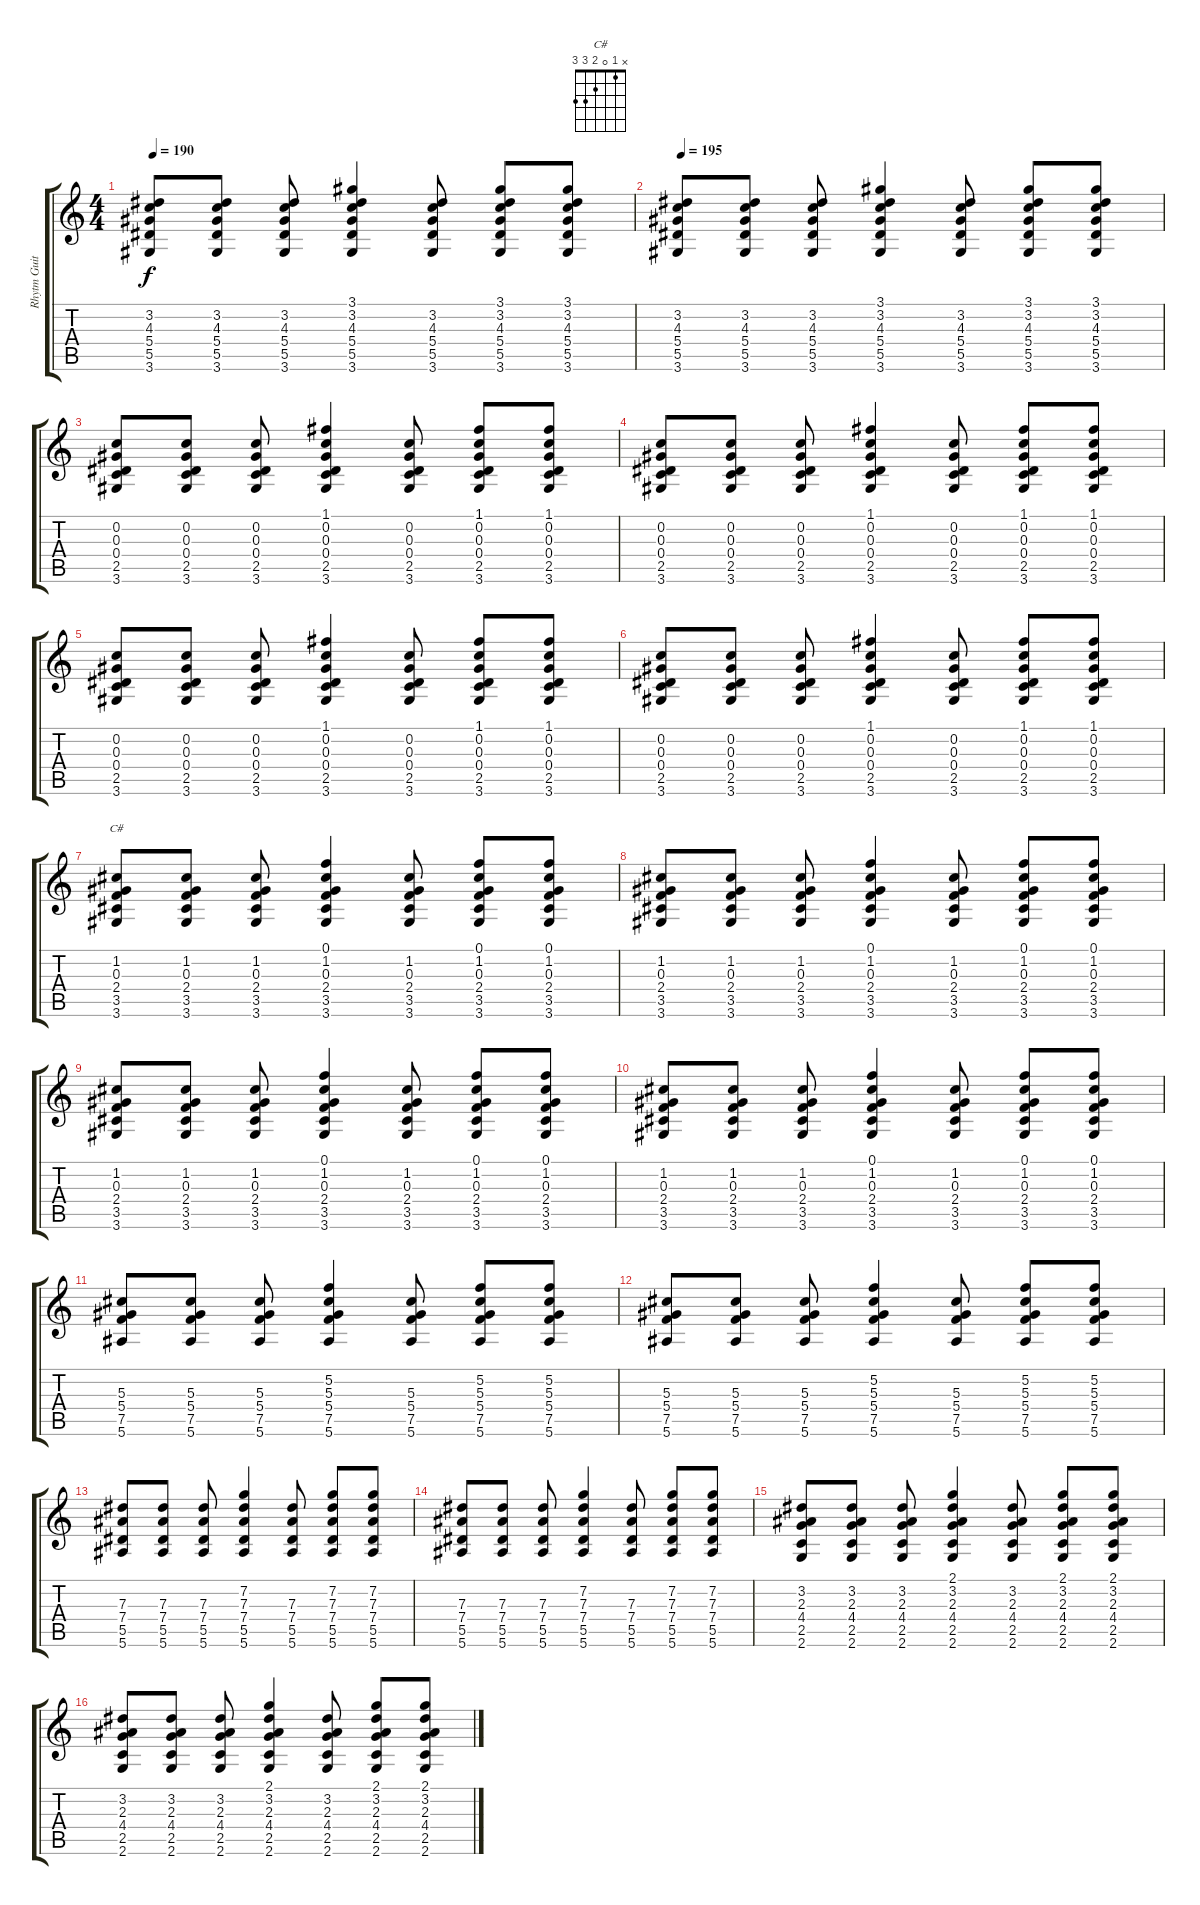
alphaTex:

\track ("Rhytm Guitar" "Rhytm Guit") {instrument acousticguitarnylon}
\staff {score tabs}
\tuning (F4 C4 Ab3 Eb3 Bb2 F2) {hide}
\chord ("C#" x 1 0 2 3 3)
\ts (4 4)
\tempo 190
\clef g2
\ks c
(3.2 4.3 5.4 5.5 3.6).8{dy f} (3.2 4.3 5.4 5.5 3.6).8 (3.2 4.3 5.4 5.5 3.6).8 (3.1 3.2 4.3 5.4 5.5 3.6).4 (3.2 4.3 5.4 5.5 3.6).8 (3.1 3.2 4.3 5.4 5.5 3.6).8 (3.1 3.2 4.3 5.4 5.5 3.6).8 |
\tempo 195
(3.2 4.3 5.4 5.5 3.6).8 (3.2 4.3 5.4 5.5 3.6).8 (3.2 4.3 5.4 5.5 3.6).8 (3.1 3.2 4.3 5.4 5.5 3.6).4 (3.2 4.3 5.4 5.5 3.6).8 (3.1 3.2 4.3 5.4 5.5 3.6).8 (3.1 3.2 4.3 5.4 5.5 3.6).8 |
(0.2 0.3 0.4 2.5 3.6).8{volume 14} (0.2 0.3 0.4 2.5 3.6).8 (0.2 0.3 0.4 2.5 3.6).8 (1.1 0.2 0.3 0.4 2.5 3.6).4 (0.2 0.3 0.4 2.5 3.6).8 (1.1 0.2 0.3 0.4 2.5 3.6).8 (1.1 0.2 0.3 0.4 2.5 3.6).8 |
(0.2 0.3 0.4 2.5 3.6).8 (0.2 0.3 0.4 2.5 3.6).8 (0.2 0.3 0.4 2.5 3.6).8 (1.1 0.2 0.3 0.4 2.5 3.6).4 (0.2 0.3 0.4 2.5 3.6).8 (1.1 0.2 0.3 0.4 2.5 3.6).8 (1.1 0.2 0.3 0.4 2.5 3.6).8 |
(0.2 0.3 0.4 2.5 3.6).8 (0.2 0.3 0.4 2.5 3.6).8 (0.2 0.3 0.4 2.5 3.6).8 (1.1 0.2 0.3 0.4 2.5 3.6).4 (0.2 0.3 0.4 2.5 3.6).8 (1.1 0.2 0.3 0.4 2.5 3.6).8 (1.1 0.2 0.3 0.4 2.5 3.6).8 |
(0.2 0.3 0.4 2.5 3.6).8 (0.2 0.3 0.4 2.5 3.6).8 (0.2 0.3 0.4 2.5 3.6).8 (1.1 0.2 0.3 0.4 2.5 3.6).4 (0.2 0.3 0.4 2.5 3.6).8 (1.1 0.2 0.3 0.4 2.5 3.6).8 (1.1 0.2 0.3 0.4 2.5 3.6).8 |
(1.2 0.3 2.4 3.5 3.6).8{ch "C#"} (1.2 0.3 2.4 3.5 3.6).8 (1.2 0.3 2.4 3.5 3.6).8 (0.1 1.2 0.3 2.4 3.5 3.6).4 (1.2 0.3 2.4 3.5 3.6).8 (0.1 1.2 0.3 2.4 3.5 3.6).8 (0.1 1.2 0.3 2.4 3.5 3.6).8 |
(1.2 0.3 2.4 3.5 3.6).8 (1.2 0.3 2.4 3.5 3.6).8 (1.2 0.3 2.4 3.5 3.6).8 (0.1 1.2 0.3 2.4 3.5 3.6).4 (1.2 0.3 2.4 3.5 3.6).8 (0.1 1.2 0.3 2.4 3.5 3.6).8 (0.1 1.2 0.3 2.4 3.5 3.6).8 |
(1.2 0.3 2.4 3.5 3.6).8 (1.2 0.3 2.4 3.5 3.6).8 (1.2 0.3 2.4 3.5 3.6).8 (0.1 1.2 0.3 2.4 3.5 3.6).4 (1.2 0.3 2.4 3.5 3.6).8 (0.1 1.2 0.3 2.4 3.5 3.6).8 (0.1 1.2 0.3 2.4 3.5 3.6).8 |
(1.2 0.3 2.4 3.5 3.6).8 (1.2 0.3 2.4 3.5 3.6).8 (1.2 0.3 2.4 3.5 3.6).8 (0.1 1.2 0.3 2.4 3.5 3.6).4 (1.2 0.3 2.4 3.5 3.6).8 (0.1 1.2 0.3 2.4 3.5 3.6).8 (0.1 1.2 0.3 2.4 3.5 3.6).8 |
(5.3 5.4 7.5 5.6).8 (5.3 5.4 7.5 5.6).8 (5.3 5.4 7.5 5.6).8 (5.2 5.3 5.4 7.5 5.6).4 (5.3 5.4 7.5 5.6).8 (5.2 5.3 5.4 7.5 5.6).8 (5.2 5.3 5.4 7.5 5.6).8 |
(5.3 5.4 7.5 5.6).8 (5.3 5.4 7.5 5.6).8 (5.3 5.4 7.5 5.6).8 (5.2 5.3 5.4 7.5 5.6).4 (5.3 5.4 7.5 5.6).8 (5.2 5.3 5.4 7.5 5.6).8 (5.2 5.3 5.4 7.5 5.6).8 |
(7.3 7.4 5.5 5.6).8 (7.3 7.4 5.5 5.6).8 (7.3 7.4 5.5 5.6).8 (7.2 7.3 7.4 5.5 5.6).4 (7.3 7.4 5.5 5.6).8 (7.2 7.3 7.4 5.5 5.6).8 (7.2 7.3 7.4 5.5 5.6).8 |
(7.3 7.4 5.5 5.6).8 (7.3 7.4 5.5 5.6).8 (7.3 7.4 5.5 5.6).8 (7.2 7.3 7.4 5.5 5.6).4 (7.3 7.4 5.5 5.6).8 (7.2 7.3 7.4 5.5 5.6).8 (7.2 7.3 7.4 5.5 5.6).8 |
(3.2 2.3 4.4 2.5 2.6).8 (3.2 2.3 4.4 2.5 2.6).8 (3.2 2.3 4.4 2.5 2.6).8 (2.1 3.2 2.3 4.4 2.5 2.6).4 (3.2 2.3 4.4 2.5 2.6).8 (2.1 3.2 2.3 4.4 2.5 2.6).8 (2.1 3.2 2.3 4.4 2.5 2.6).8 |
(3.2 2.3 4.4 2.5 2.6).8 (3.2 2.3 4.4 2.5 2.6).8 (3.2 2.3 4.4 2.5 2.6).8 (2.1 3.2 2.3 4.4 2.5 2.6).4 (3.2 2.3 4.4 2.5 2.6).8 (2.1 3.2 2.3 4.4 2.5 2.6).8 (2.1 3.2 2.3 4.4 2.5 2.6).8
